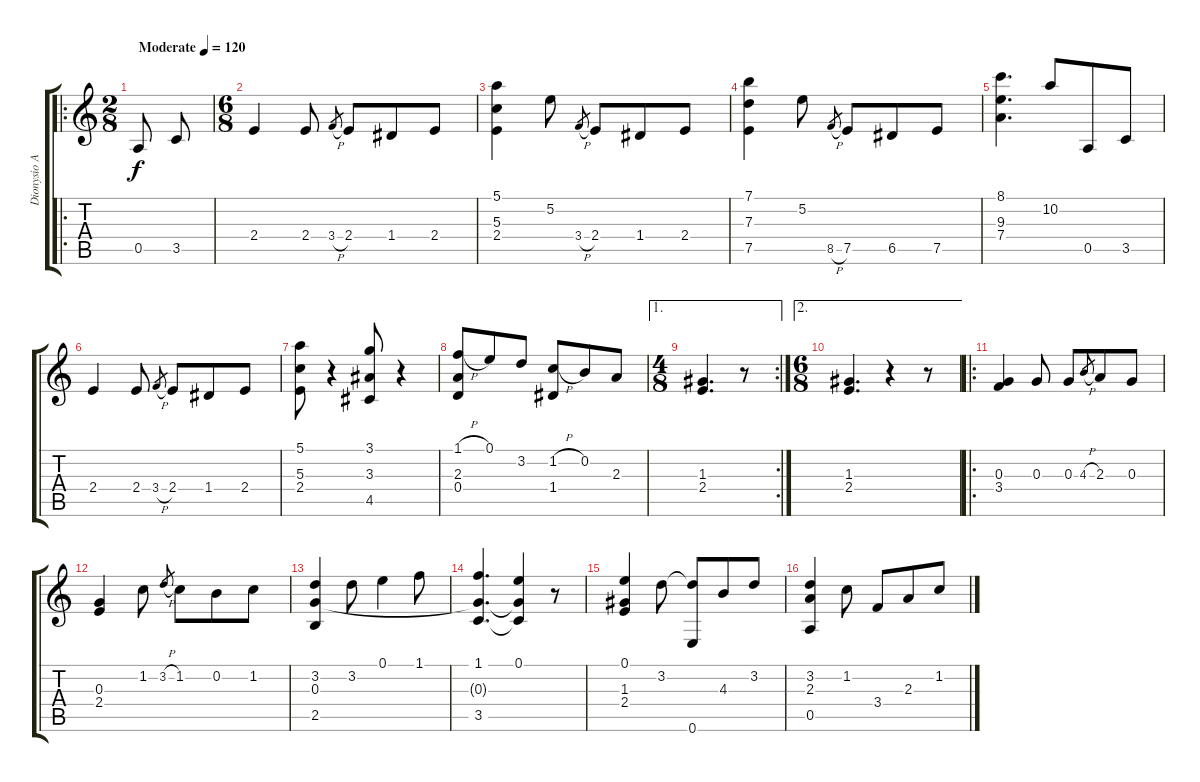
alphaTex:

\track ("Dionysio Aguado" "Dionysio A") {instrument acousticguitarnylon}
\staff {score tabs}
\tuning (E4 B3 G3 D3 A2 E2) {hide}
\ro
\ts (2 8)
\tempo (120 "Moderate")
\clef g2
\ks c
0.5.8{dy f instrument acousticguitarnylon} 3.5.8 |
\ts (6 8)
2.4.4 2.4.8 3.4{h}.8{gr} 2.4.8 1.4.8 2.4.8 |
(5.1 5.3 2.4).4 5.2.8 3.4{h}.8{gr} 2.4.8 1.4.8 2.4.8 |
(7.1 7.3 7.5).4 5.2.8 8.5{h}.8{gr} 7.5.8 6.5.8 7.5.8 |
(8.1 9.3 7.4).4{d} 10.2.8 0.5.8 3.5.8 |
2.4.4 2.4.8 3.4{h}.8{gr} 2.4.8 1.4.8 2.4.8 |
(5.1 5.3 2.4).8 r.4 (3.1 3.3 4.5).8 r.4 |
(1.1{h} 2.3 0.4).8 0.1.8 3.2.8 (1.2{h} 1.4).8 0.2.8 2.3.8 |
\ae 1
\rc 2
\ts (4 8)
(1.3 2.4).4{d} r.8 |
\ae 2
\ts (6 8)
(1.3 2.4).4{d} r.4 r.8 |
\ro
(0.3 3.4).4 0.3.8 0.3.8 4.3{h}.8{gr} 2.3.8 0.3.8 |
(0.3 2.4).4 1.2.8 3.2{h}.8{gr} 1.2.8 0.2.8 1.2.8 |
(3.2 0.3 2.5).4 3.2.8 0.1.4 1.1.8 |
(1.1 0.3{t} 3.5).4{d} (0.1 0.3{t} 3.5{t}).4 r.8 |
(0.1 1.3 2.4).4 3.2.8 (3.2{t} 0.6).8 4.3.8 3.2.8 |
(3.2 2.3 0.5).4 1.2.8 3.4.8 2.3.8 1.2.8
